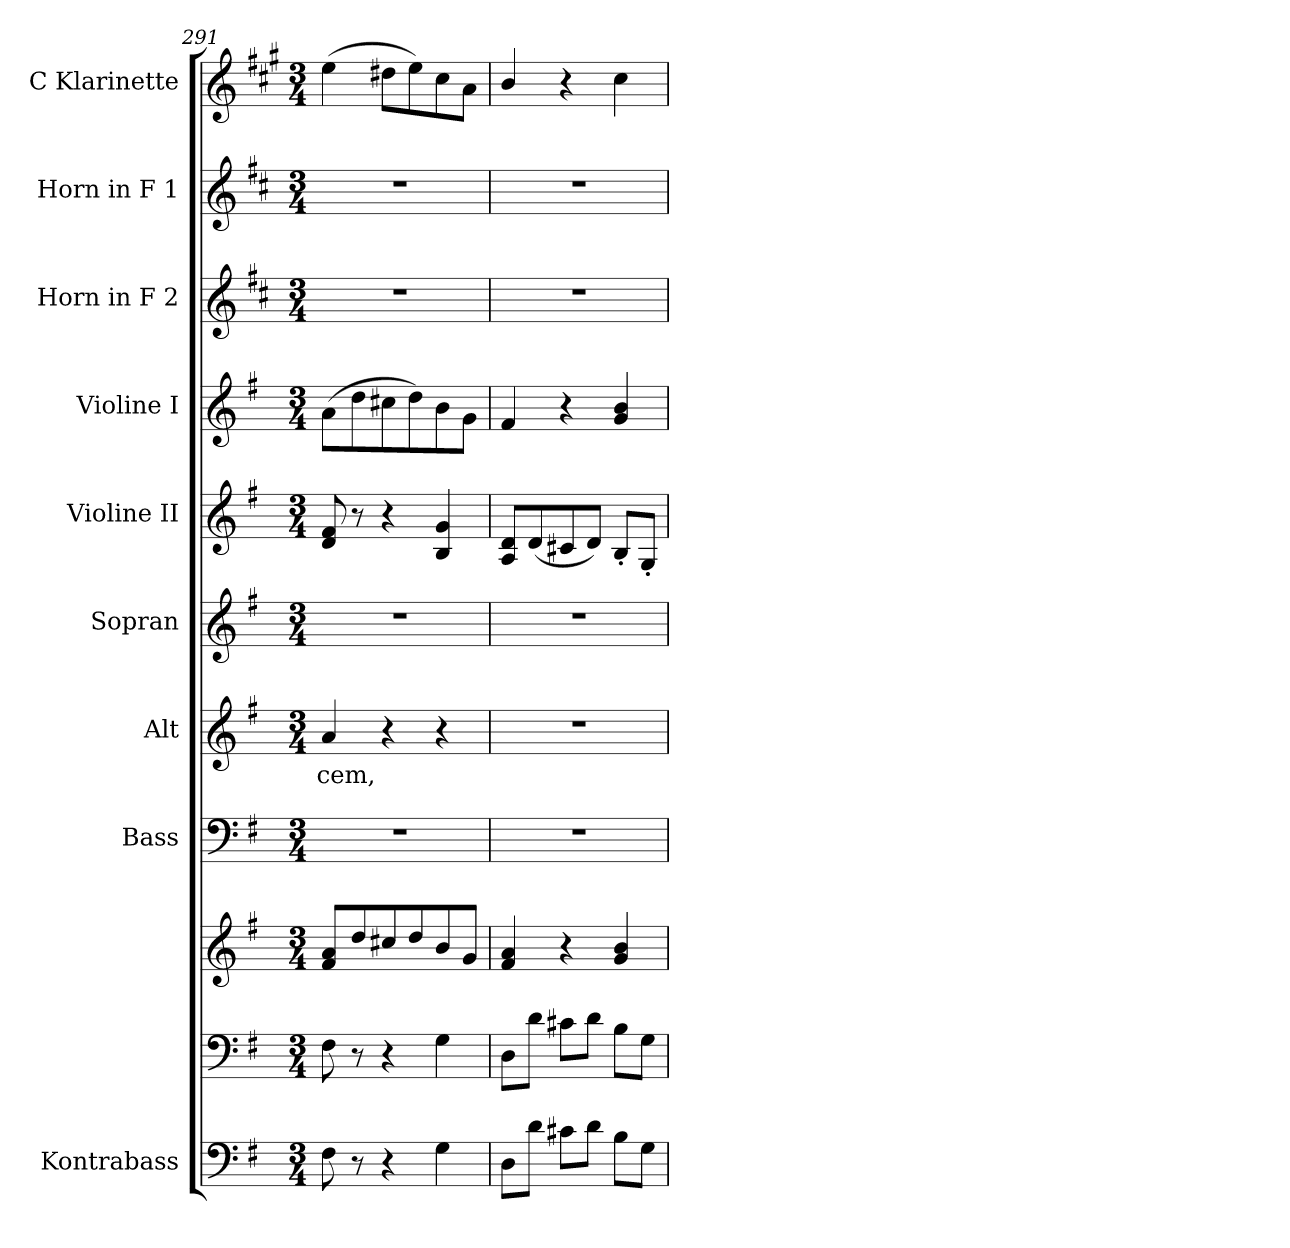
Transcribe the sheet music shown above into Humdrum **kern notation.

**kern	**kern	**kern	**kern	**kern	**text	**kern	**kern	**kern	**kern	**kern	**kern
*part10	*part9	*part9	*part8	*part7	*part7	*part6	*part5	*part4	*part3	*part2	*part1
*staff11	*staff10	*staff9	*staff8	*staff7	*staff7	*staff6	*staff5	*staff4	*staff3	*staff2	*staff1
*I"Kontrabass	*	*	*I"Bass	*I"Alt	*	*I"Sopran	*I"Violine II	*I"Violine I	*I"Horn in F 2	*I"Horn in F 1	*I"C Klarinette
*I'Kb.	*	*	*I'B.	*I'A.	*	*I'S.	*I'Vl. II	*I'Vl. I	*	*	*I'Kl.
*clefF4	*clefF4	*clefG2	*clefF4	*clefG2	*	*clefG2	*clefG2	*clefG2	*clefG2	*clefG2	*clefG2
*ITrd7c12	*	*	*	*	*	*	*	*	*ITrd4c7	*ITrd4c7	*ITrd1c2
*k[f#]	*k[f#]	*k[f#]	*k[f#]	*k[f#]	*	*k[f#]	*k[f#]	*k[f#]	*k[f#]	*k[f#]	*k[f#]
*G:	*G:	*G:	*G:	*G:	*	*G:	*G:	*G:	*G:	*G:	*G:
*M3/4	*M3/4	*M3/4	*M3/4	*M3/4	*	*M3/4	*M3/4	*M3/4	*M3/4	*M3/4	*M3/4
=291	=291	=291	=291	=291	=291	=291	=291	=291	=291	=291	=291
!	!	!	!	!	!LO:LY:b	!	!	!	!	!	!
8FF#\	8F#\	8f#/ 8a/L	2.r	4a/	-cem,	2.r	8d/ 8f#/	(>8a\L	2.r	2.r	(>4dd\
8r	8r	8dd/	.	.	.	.	8r	8dd\	.	.	.
4r	4r	8cc#X/	.	4r	.	.	4r	8cc#X\	.	.	8cc#X\L
.	.	8dd/	.	.	.	.	.	8dd\)	.	.	8dd\)
4GG\	4G\	8b/	.	4r	.	.	4B/ 4g/	8b\	.	.	8b\
.	.	8g/J	.	.	.	.	.	8g\J	.	.	8g\J
=292	=292	=292	=292	=292	=292	=292	=292	=292	=292	=292	=292
8DD\L	8D\L	4f#/ 4a/	2.r	2.r	.	2.r	8A/ 8d/L	4f#/	2.r	2.r	4a/
8D\J	8d\J	.	.	.	.	.	(<8d/	.	.	.	.
8C#X\L	8c#X\L	4r	.	.	.	.	8c#X/	4r	.	.	4r
8D\J	8d\J	.	.	.	.	.	8d/J)	.	.	.	.
8BB\L	8B\L	4g/ 4b/	.	.	.	.	8B'</L	4g/ 4b/	.	.	4b\
8GG\J	8G\J	.	.	.	.	.	8G'</J	.	.	.	.
=	=	=	=	=	=	=	=	=	=	=	=
*-	*-	*-	*-	*-	*-	*-	*-	*-	*-	*-	*-
